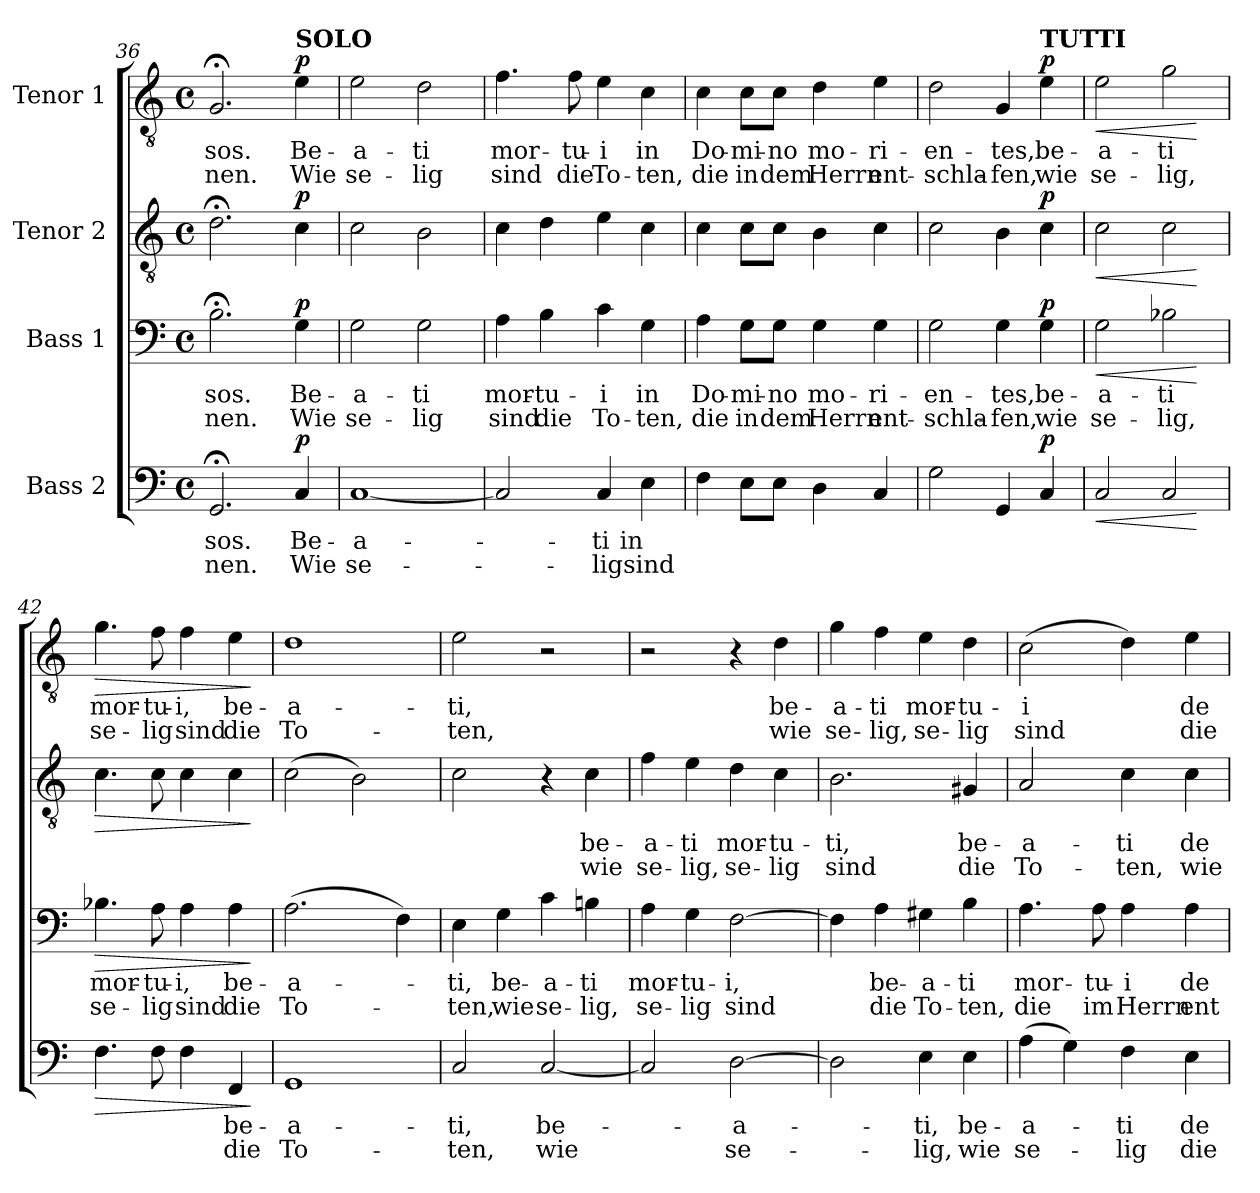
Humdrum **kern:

**kern	**text	**text	**dynam	**kern	**text	**text	**dynam	**kern	**text	**text	**dynam	**kern	**text	**text	**dynam
*part4	*part4	*part4	*part4	*part3	*part3	*part3	*part3	*part2	*part2	*part2	*part2	*part1	*part1	*part1	*part1
*staff4	*staff4	*staff4	*staff4	*staff3	*staff3	*staff3	*staff3	*staff2	*staff2	*staff2	*staff2	*staff1	*staff1	*staff1	*staff1
*I"Bass 2	*	*	*	*I"Bass 1	*	*	*	*I"Tenor 2	*	*	*	*I"Tenor 1	*	*	*
*clefF4	*	*	*	*clefF4	*	*	*	*clefGv2	*	*	*	*clefGv2	*	*	*
*k[]	*	*	*	*k[]	*	*	*	*k[]	*	*	*	*k[]	*	*	*
*M4/4	*	*	*	*M4/4	*	*	*	*M4/4	*	*	*	*M4/4	*	*	*
*met(c)	*	*	*	*met(c)	*	*	*	*met(c)	*	*	*	*met(c)	*	*	*
=36	=36	=36	=36	=36	=36	=36	=36	=36	=36	=36	=36	=36	=36	=36	=36
2.GG;</	-sos.	-nen.	.	2.B;<\	-sos.	-nen.	.	2.d;<\	.	.	.	2.G;</	-sos.	-nen.	.
!	!	!	!	!	!	!	!	!	!	!	!	!LO:TX:a:B:t=SOLO	!	!	!
!	!	!	!LO:DY:a	!	!	!	!LO:DY:a	!	!	!	!LO:DY:a	!	!	!	!LO:DY:a
4C/	Be-	Wie	p	4G\	Be-	Wie	p	4c\	.	.	p	4e\	Be-	Wie	p
=37	=37	=37	=37	=37	=37	=37	=37	=37	=37	=37	=37	=37	=37	=37	=37
[1C	-a-	se-	.	2G\	-a-	se-	.	2c\	.	.	.	2e\	-a-	se-	.
.	.	.	.	2G\	-ti	-lig	.	2B\	.	.	.	2d\	-ti	-lig	.
=38	=38	=38	=38	=38	=38	=38	=38	=38	=38	=38	=38	=38	=38	=38	=38
2C/]	.	.	.	4A\	mor-	sind	.	4c\	.	.	.	4.f\	mor-	sind	.
.	.	.	.	4B\	-tu-	die	.	4d\	.	.	.	.	.	.	.
.	.	.	.	.	.	.	.	.	.	.	.	8f\	-tu-	die	.
4C/	-ti	-lig	.	4c\	-i	To-	.	4e\	.	.	.	4e\	-i	To-	.
4E\	in	sind	.	4G\	in	-ten,	.	4c\	.	.	.	4c\	in	-ten,	.
=39	=39	=39	=39	=39	=39	=39	=39	=39	=39	=39	=39	=39	=39	=39	=39
4F\	.	.	.	4A\	Do-	die	.	4c\	.	.	.	4c\	Do-	die	.
8E\L	.	.	.	8G\L	-mi-	in	.	8c\L	.	.	.	8c\L	-mi-	in	.
8E\J	.	.	.	8G\J	-no	dem	.	8c\J	.	.	.	8c\J	-no	dem	.
4D\	.	.	.	4G\	mo-	Herrn	.	4B\	.	.	.	4d\	mo-	Herrn	.
4C/	.	.	.	4G\	-ri-	ent-	.	4c\	.	.	.	4e\	-ri-	ent-	.
!!LO:LB:g=z
=40	=40	=40	=40	=40	=40	=40	=40	=40	=40	=40	=40	=40	=40	=40	=40
2G\	.	.	.	2G\	-en-	-schla-	.	2c\	.	.	.	2d\	-en-	-schla-	.
4GG/	.	.	.	4G\	-tes,	-fen,	.	4B\	.	.	.	4G/	-tes,	-fen,	.
!	!	!	!	!	!	!	!	!	!	!	!	!LO:TX:a:B:t=TUTTI	!	!	!
!	!	!	!LO:DY:a	!	!	!	!LO:DY:a	!	!	!	!LO:DY:a	!	!	!	!LO:DY:a
4C/	.	.	p	4G\	be-	wie	p	4c\	.	.	p	4e\	be-	wie	p
=41	=41	=41	=41	=41	=41	=41	=41	=41	=41	=41	=41	=41	=41	=41	=41
!	!	!	!LO:HP:b	!	!	!	!LO:HP:b	!	!	!	!LO:HP:b	!	!	!	!LO:HP:b
2C/	.	.	<	2G\	-a-	se-	<	2c\	.	.	<	2e\	-a-	se-	<
2C/	.	.	.	2B-X\	-ti	-lig,	.	2c\	.	.	.	2g\	-ti	-lig,	.
.	.	.	[	.	.	.	[	.	.	.	[	.	.	.	[
=42	=42	=42	=42	=42	=42	=42	=42	=42	=42	=42	=42	=42	=42	=42	=42
!	!	!	!LO:HP:b	!	!	!	!LO:HP:b	!	!	!	!LO:HP:b	!	!	!	!LO:HP:b
4.F\	.	.	>	4.B-X\	mor-	se-	>	4.c\	.	.	>	4.g\	mor-	se-	>
8F\	.	.	.	8A\	-tu-	-lig	.	8c\	.	.	.	8f\	-tu-	-lig	.
4F\	.	.	.	4A\	-i,	sind	.	4c\	.	.	.	4f\	-i,	sind	.
4FF/	be-	die	.	4A\	be-	die	.	4c\	.	.	.	4e\	be-	die	.
.	.	.	]	.	.	.	]	.	.	.	]	.	.	.	]
=43	=43	=43	=43	=43	=43	=43	=43	=43	=43	=43	=43	=43	=43	=43	=43
1GG	-a-	To-	.	(2.A\	-a-	To-	.	(2c\	.	.	.	1d	-a-	To-	.
.	.	.	.	.	.	.	.	2B\)	.	.	.	.	.	.	.
.	.	.	.	4F\)	.	.	.	.	.	.	.	.	.	.	.
=44	=44	=44	=44	=44	=44	=44	=44	=44	=44	=44	=44	=44	=44	=44	=44
2C/	-ti,	-ten,	.	4E\	-ti,	-ten,	.	2c\	.	.	.	2e\	-ti,	-ten,	.
.	.	.	.	4G\	be-	wie	.	.	.	.	.	.	.	.	.
[2C/	be-	wie	.	4c\	-a-	se-	.	4r	.	.	.	2r	.	.	.
.	.	.	.	4Bn\	-ti	-lig,	.	4c\	be-	wie	.	.	.	.	.
=45	=45	=45	=45	=45	=45	=45	=45	=45	=45	=45	=45	=45	=45	=45	=45
2C/]	.	.	.	4A\	mor-	se-	.	4f\	-a-	se-	.	2r	.	.	.
.	.	.	.	4G\	-tu-	-lig	.	4e\	-ti	-lig,	.	.	.	.	.
[2D\	-a-	se-	.	[2F\	-i,	sind	.	4d\	mor-	se-	.	4r	.	.	.
.	.	.	.	.	.	.	.	4c\	-tu-	-lig	.	4d\	be-	wie	.
!!LO:PB:g=z
=46	=46	=46	=46	=46	=46	=46	=46	=46	=46	=46	=46	=46	=46	=46	=46
2D\]	.	.	.	4F\]	.	.	.	2.B\	-ti,	sind	.	4g\	-a-	se-	.
.	.	.	.	4A\	be-	die	.	.	.	.	.	4f\	-ti	-lig,	.
4E\	-ti,	-lig,	.	4G#X\	-a-	To-	.	.	.	.	.	4e\	mor-	se-	.
4E\	be-	wie	.	4B\	-ti	-ten,	.	4G#X/	be-	die	.	4d\	-tu-	-lig	.
=47	=47	=47	=47	=47	=47	=47	=47	=47	=47	=47	=47	=47	=47	=47	=47
(4A\	-a-	se-	.	4.A\	mor-	die	.	2A/	-a-	To-	.	(2c\	-i	sind	.
4G\)	.	.	.	.	.	.	.	.	.	.	.	.	.	.	.
.	.	.	.	8A\	-tu-	im	.	.	.	.	.	.	.	.	.
4F\	-ti	-lig	.	4A\	-i	Herrn	.	4c\	-ti	-ten,	.	4d\)	.	.	.
4E\	de-	die	.	4A\	de-	ent-	.	4c\	de-	wie	.	4e\	de-	die	.
=	=	=	=	=	=	=	=	=	=	=	=	=	=	=	=
*-	*-	*-	*-	*-	*-	*-	*-	*-	*-	*-	*-	*-	*-	*-	*-
